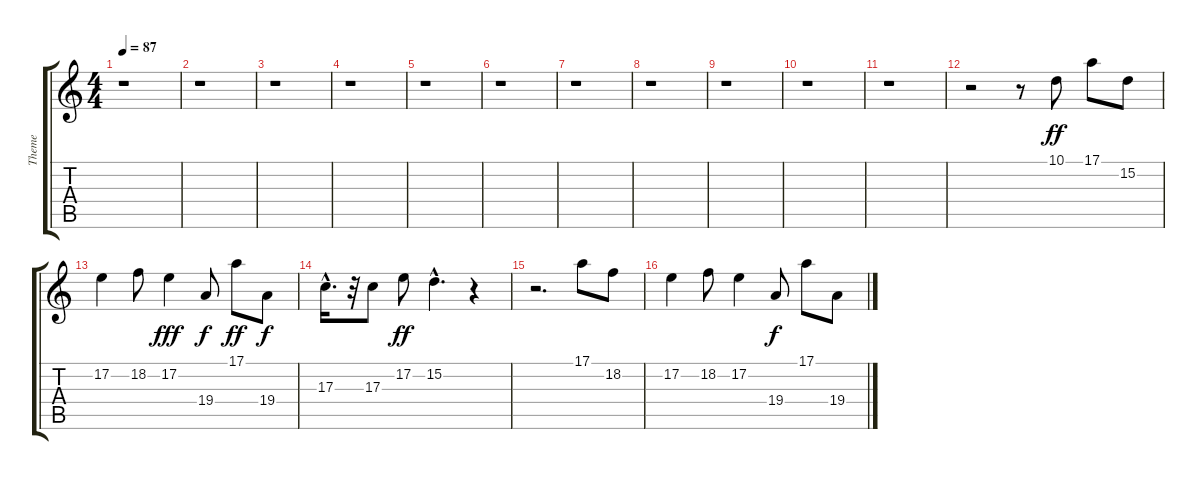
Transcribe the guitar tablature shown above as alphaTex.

\track ("Theme" "Theme") {instrument fx5brightness}
\staff {score tabs}
\tuning (E4 B3 G3 D3 A2 E2) {hide}
\ts (4 4)
\tempo 87
\clef g2
\ks c
r.1{dy ff} |
r.1 |
r.1 |
r.1 |
r.1 |
r.1 |
r.1 |
r.1 |
r.1 |
r.1 |
r.1 |
r.2 r.8 10.1.8 17.1.8 15.2.8 |
17.2.4 18.2.8 17.2.4{dy fff} 19.4.8{dy f} 17.1.8{dy ff} 19.4.8{dy f} |
17.3{hac}.16{d} r.32 17.3.8 17.2.8{dy ff} 15.2{hac}.4{d} r.4 |
r.2{d} 17.1.8 18.2.8 |
17.2.4 18.2.8 17.2.4 19.4.8{dy f} 17.1.8 19.4.8
